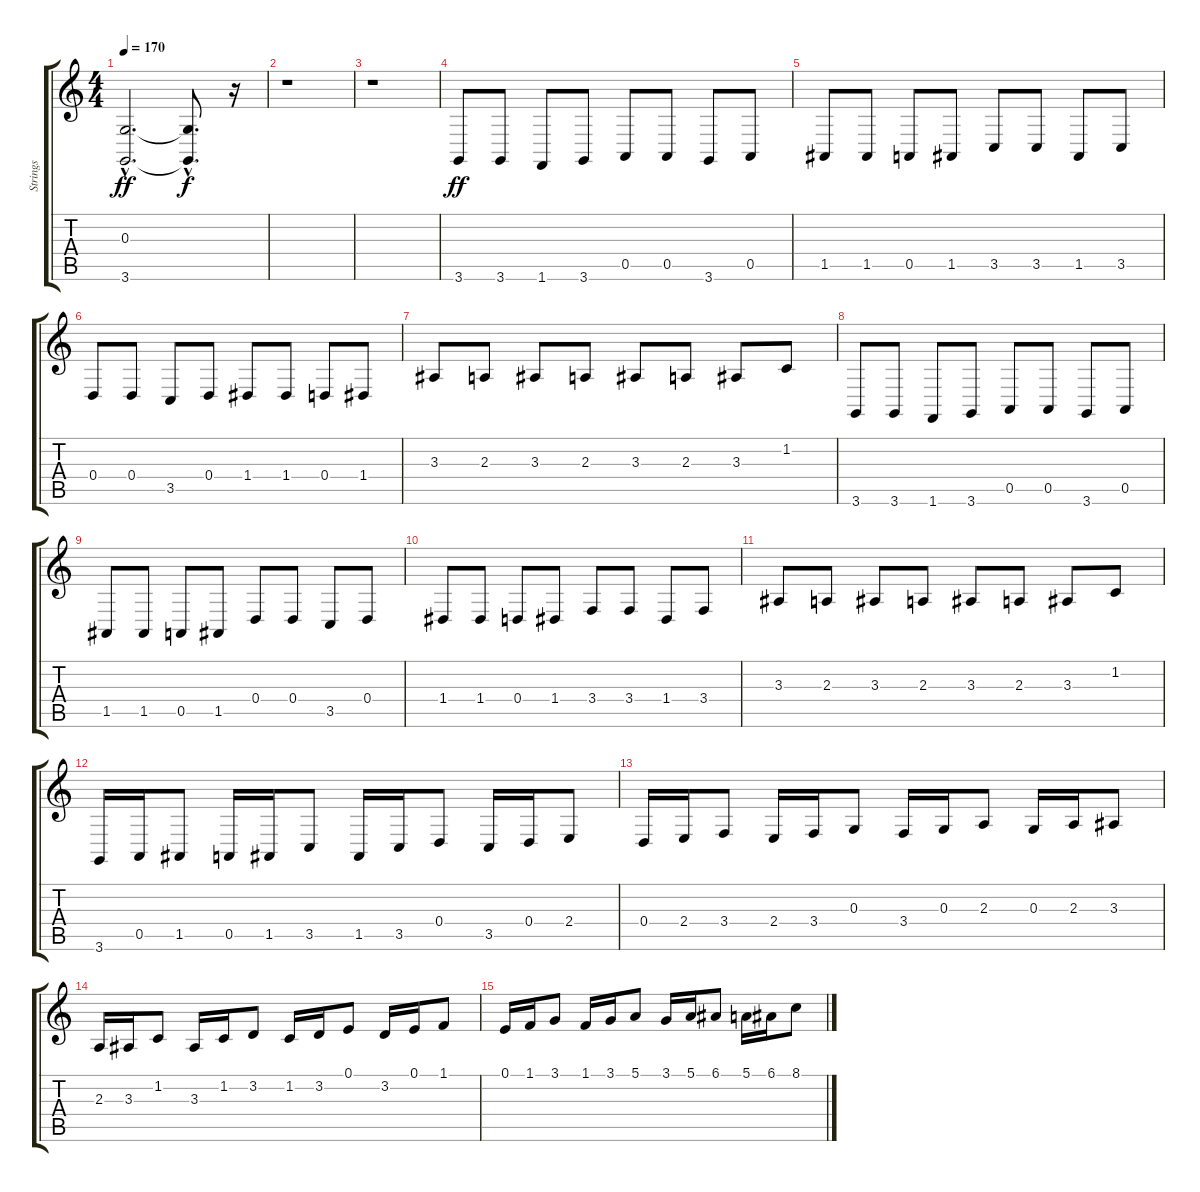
\track ("Strings" "Strings") {instrument stringensemble1}
\staff {score tabs}
\tuning (E4 B3 G3 D3 A2 E2) {hide}
\ts (4 4)
\tempo 170
\clef g2
\ks c
(0.3{hac} 3.6{hac}).2{d dy ff} (0.3{hac t} 3.6{hac t}).8{d dy f} r.16 |
r.1 |
r.1 |
3.6.8{dy ff} 3.6.8 1.6.8 3.6.8 0.5.8 0.5.8 3.6.8 0.5.8 |
1.5.8 1.5.8 0.5.8 1.5.8 3.5.8 3.5.8 1.5.8 3.5.8 |
0.4.8 0.4.8 3.5.8 0.4.8 1.4.8 1.4.8 0.4.8 1.4.8 |
3.3.8 2.3.8 3.3.8 2.3.8 3.3.8 2.3.8 3.3.8 1.2.8 |
3.6.8 3.6.8 1.6.8 3.6.8 0.5.8 0.5.8 3.6.8 0.5.8 |
1.5.8 1.5.8 0.5.8 1.5.8 0.4.8 0.4.8 3.5.8 0.4.8 |
1.4.8 1.4.8 0.4.8 1.4.8 3.4.8 3.4.8 1.4.8 3.4.8 |
3.3.8 2.3.8 3.3.8 2.3.8 3.3.8 2.3.8 3.3.8 1.2.8 |
3.6.16 0.5.16 1.5.8 0.5.16 1.5.16 3.5.8 1.5.16 3.5.16 0.4.8 3.5.16 0.4.16 2.4.8 |
0.4.16 2.4.16 3.4.8 2.4.16 3.4.16 0.3.8 3.4.16 0.3.16 2.3.8 0.3.16 2.3.16 3.3.8 |
2.3.16 3.3.16 1.2.8 3.3.16 1.2.16 3.2.8 1.2.16 3.2.16 0.1.8 3.2.16 0.1.16 1.1.8 |
0.1.16 1.1.16 3.1.8 1.1.16 3.1.16 5.1.8 3.1.16 5.1.16 6.1.8 5.1.16 6.1.16 8.1.8
